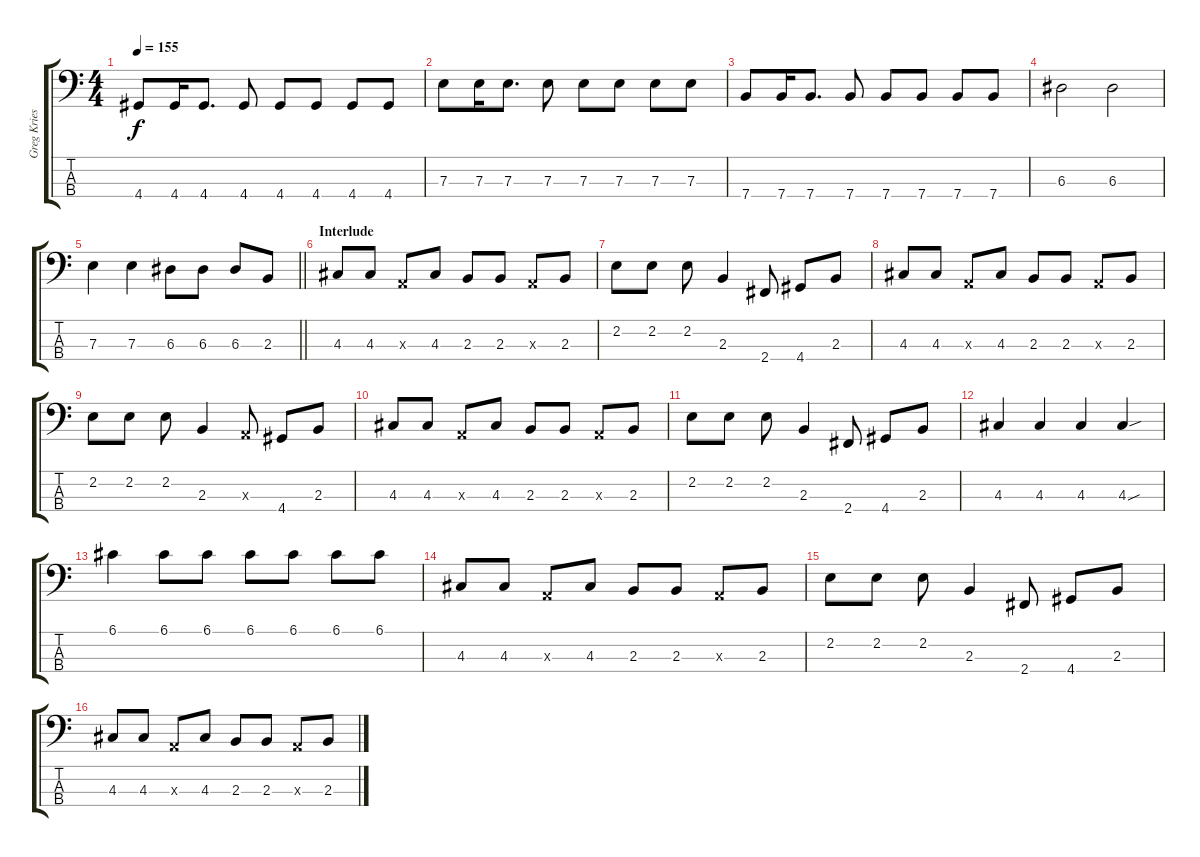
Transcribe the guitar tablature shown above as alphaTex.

\track ("Greg Kriesel - Bass" "Greg Kries") {instrument electricbasspick}
\staff {score tabs}
\tuning (G2 D2 A1 E1) {hide}
\ts (4 4)
\tempo 155
\clef f4
\ks c
4.4.8{dy f} 4.4.16 4.4.8{d} 4.4.8 4.4.8 4.4.8 4.4.8 4.4.8 |
7.3.8 7.3.16 7.3.8{d} 7.3.8 7.3.8 7.3.8 7.3.8 7.3.8 |
7.4.8 7.4.16 7.4.8{d} 7.4.8 7.4.8 7.4.8 7.4.8 7.4.8 |
6.3.2 6.3.2 |
\barLineRight lightlight
7.3.4 7.3.4 6.3.8 6.3.8 6.3.8 2.3.8 |
\section ("" "Interlude")
4.3.8{volume 15} 4.3.8 0.3{x}.8 4.3.8 2.3.8 2.3.8 0.3{x}.8 2.3.8 |
2.2.8 2.2.8 2.2.8 2.3.4 2.4.8 4.4.8 2.3.8 |
4.3.8 4.3.8 0.3{x}.8 4.3.8 2.3.8 2.3.8 0.3{x}.8 2.3.8 |
2.2.8 2.2.8 2.2.8 2.3.4 0.3{x}.8 4.4.8 2.3.8 |
4.3.8 4.3.8 0.3{x}.8 4.3.8 2.3.8 2.3.8 0.3{x}.8 2.3.8 |
2.2.8 2.2.8 2.2.8 2.3.4 2.4.8 4.4.8 2.3.8 |
4.3.4 4.3.4 4.3.4 4.3{sou}.4 |
6.1.4 6.1.8 6.1.8 6.1.8 6.1.8 6.1.8 6.1.8 |
4.3.8 4.3.8 0.3{x}.8 4.3.8 2.3.8 2.3.8 0.3{x}.8 2.3.8 |
2.2.8 2.2.8 2.2.8 2.3.4 2.4.8 4.4.8 2.3.8 |
4.3.8 4.3.8 0.3{x}.8 4.3.8 2.3.8 2.3.8 0.3{x}.8 2.3.8
